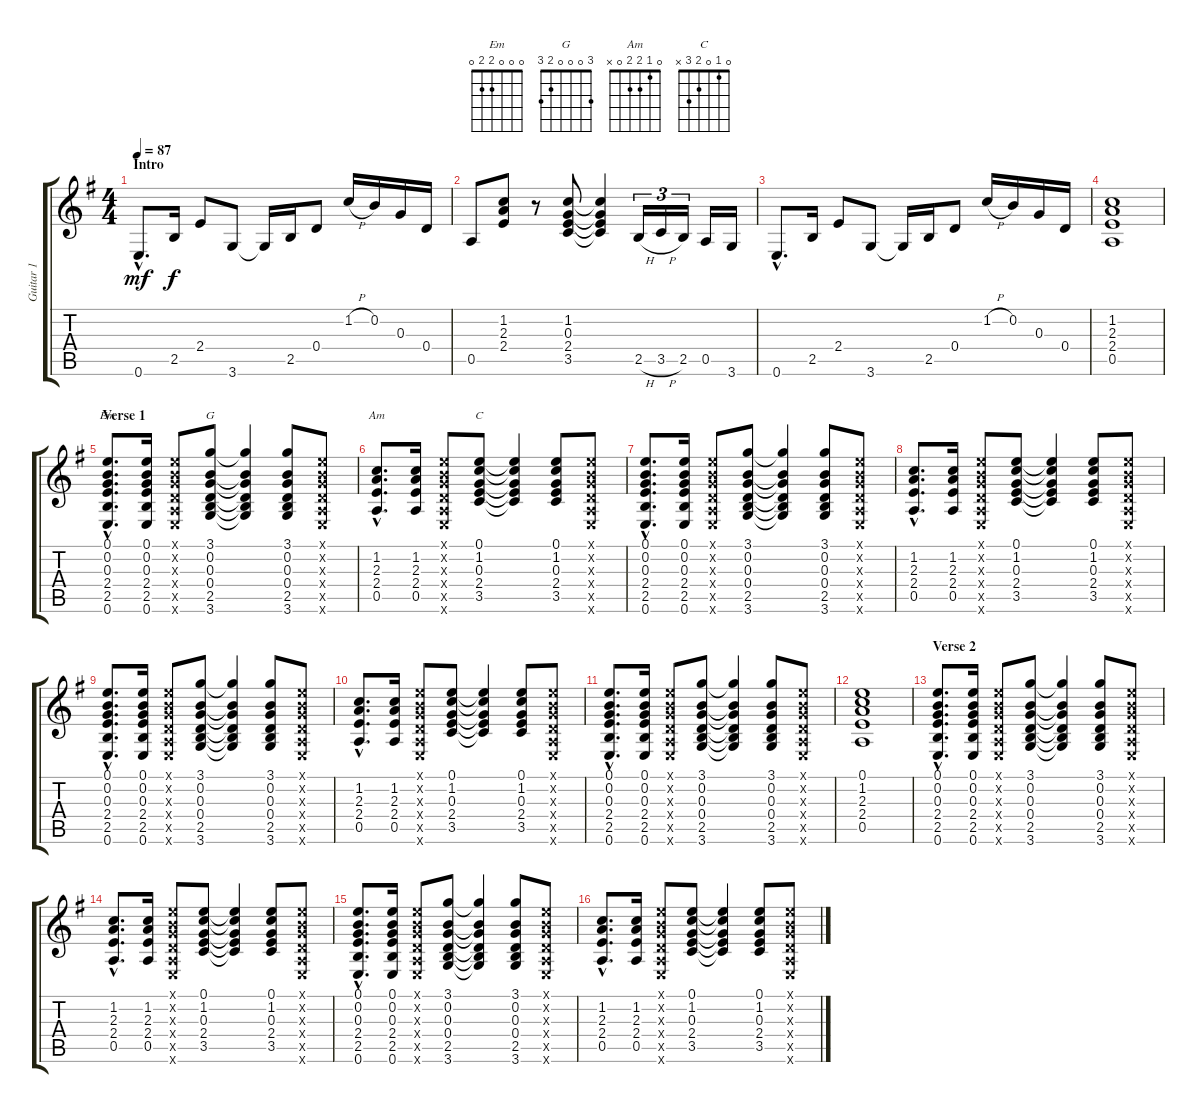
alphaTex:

\track ("Guitar 1" "Guitar 1") {instrument electricguitarclean}
\staff {score tabs}
\tuning (E4 B3 G3 D3 A2 E2) {hide}
\chord ("Em" 0 0 0 2 2 0)
\chord ("G" 3 0 0 0 2 3)
\chord ("Am" 0 1 2 2 0 x)
\chord ("C" 0 1 0 2 3 x)
\ts (4 4)
\section ("" "Intro")
\tempo 87
\clef g2
\ks g
0.6{hac}.8{d dy mf instrument electricguitarclean} 2.5.16{dy f} 2.4.8 3.6.8 3.6{t}.16 2.5.16 0.4.8 1.2{h}.16 0.2.16 0.3.16 0.4.16 |
0.5.8 (1.2 2.3 2.4).8 r.8 (1.2 0.3 2.4 3.5).8 (1.2{t} 0.3{t} 2.4{t} 3.5{t}).4 2.5{h}.16{tu (3 2)} 3.5{h}.16{tu (3 2)} 2.5.16{tu (3 2)} 0.5.16 3.6.16 |
0.6{hac}.8{d} 2.5.16 2.4.8 3.6.8 3.6{t}.16 2.5.16 0.4.8 1.2{h}.16 0.2.16 0.3.16 0.4.16 |
(1.2 2.3 2.4 0.5).1 |
\section ("" "Verse 1")
(0.1{hac} 0.2{hac} 0.3{hac} 2.4{hac} 2.5{hac} 0.6{hac}).8{d ch "Em"} (0.1 0.2 0.3 2.4 2.5 0.6).16 (0.1{x} 0.2{x} 0.3{x} 0.4{x} 0.5{x} 0.6{x}).8 (3.1 0.2 0.3 0.4 2.5 3.6).8{ch "G"} (3.1{t} 0.2{t} 0.3{t} 0.4{t} 2.5{t} 3.6{t}).4 (3.1 0.2 0.3 0.4 2.5 3.6).8 (0.1{x} 0.2{x} 0.3{x} 0.4{x} 0.5{x} 0.6{x}).8 |
(1.2{hac} 2.3{hac} 2.4{hac} 0.5{hac}).8{d ch "Am"} (1.2 2.3 2.4 0.5).16 (0.1{x} 0.2{x} 0.3{x} 0.4{x} 0.5{x} 0.6{x}).8 (0.1 1.2 0.3 2.4 3.5).8{ch "C"} (0.1{t} 1.2{t} 0.3{t} 2.4{t} 3.5{t}).4 (0.1 1.2 0.3 2.4 3.5).8 (0.1{x} 0.2{x} 0.3{x} 0.4{x} 0.5{x} 0.6{x}).8 |
(0.1{hac} 0.2{hac} 0.3{hac} 2.4{hac} 2.5{hac} 0.6{hac}).8{d} (0.1 0.2 0.3 2.4 2.5 0.6).16 (0.1{x} 0.2{x} 0.3{x} 0.4{x} 0.5{x} 0.6{x}).8 (3.1 0.2 0.3 0.4 2.5 3.6).8 (3.1{t} 0.2{t} 0.3{t} 0.4{t} 2.5{t} 3.6{t}).4 (3.1 0.2 0.3 0.4 2.5 3.6).8 (0.1{x} 0.2{x} 0.3{x} 0.4{x} 0.5{x} 0.6{x}).8 |
(1.2{hac} 2.3{hac} 2.4{hac} 0.5{hac}).8{d} (1.2 2.3 2.4 0.5).16 (0.1{x} 0.2{x} 0.3{x} 0.4{x} 0.5{x} 0.6{x}).8 (0.1 1.2 0.3 2.4 3.5).8 (0.1{t} 1.2{t} 0.3{t} 2.4{t} 3.5{t}).4 (0.1 1.2 0.3 2.4 3.5).8 (0.1{x} 0.2{x} 0.3{x} 0.4{x} 0.5{x} 0.6{x}).8 |
(0.1{hac} 0.2{hac} 0.3{hac} 2.4{hac} 2.5{hac} 0.6{hac}).8{d} (0.1 0.2 0.3 2.4 2.5 0.6).16 (0.1{x} 0.2{x} 0.3{x} 0.4{x} 0.5{x} 0.6{x}).8 (3.1 0.2 0.3 0.4 2.5 3.6).8 (3.1{t} 0.2{t} 0.3{t} 0.4{t} 2.5{t} 3.6{t}).4 (3.1 0.2 0.3 0.4 2.5 3.6).8 (0.1{x} 0.2{x} 0.3{x} 0.4{x} 0.5{x} 0.6{x}).8 |
(1.2{hac} 2.3{hac} 2.4{hac} 0.5{hac}).8{d} (1.2 2.3 2.4 0.5).16 (0.1{x} 0.2{x} 0.3{x} 0.4{x} 0.5{x} 0.6{x}).8 (0.1 1.2 0.3 2.4 3.5).8 (0.1{t} 1.2{t} 0.3{t} 2.4{t} 3.5{t}).4 (0.1 1.2 0.3 2.4 3.5).8 (0.1{x} 0.2{x} 0.3{x} 0.4{x} 0.5{x} 0.6{x}).8 |
(0.1{hac} 0.2{hac} 0.3{hac} 2.4{hac} 2.5{hac} 0.6{hac}).8{d} (0.1 0.2 0.3 2.4 2.5 0.6).16 (0.1{x} 0.2{x} 0.3{x} 0.4{x} 0.5{x} 0.6{x}).8 (3.1 0.2 0.3 0.4 2.5 3.6).8 (3.1{t} 0.2{t} 0.3{t} 0.4{t} 2.5{t} 3.6{t}).4 (3.1 0.2 0.3 0.4 2.5 3.6).8 (0.1{x} 0.2{x} 0.3{x} 0.4{x} 0.5{x} 0.6{x}).8 |
(0.1 1.2 2.3 2.4 0.5).1 |
\section ("" "Verse 2")
(0.1{hac} 0.2{hac} 0.3{hac} 2.4{hac} 2.5{hac} 0.6{hac}).8{d} (0.1 0.2 0.3 2.4 2.5 0.6).16 (0.1{x} 0.2{x} 0.3{x} 0.4{x} 0.5{x} 0.6{x}).8 (3.1 0.2 0.3 0.4 2.5 3.6).8 (3.1{t} 0.2{t} 0.3{t} 0.4{t} 2.5{t} 3.6{t}).4 (3.1 0.2 0.3 0.4 2.5 3.6).8 (0.1{x} 0.2{x} 0.3{x} 0.4{x} 0.5{x} 0.6{x}).8 |
(1.2{hac} 2.3{hac} 2.4{hac} 0.5{hac}).8{d} (1.2 2.3 2.4 0.5).16 (0.1{x} 0.2{x} 0.3{x} 0.4{x} 0.5{x} 0.6{x}).8 (0.1 1.2 0.3 2.4 3.5).8 (0.1{t} 1.2{t} 0.3{t} 2.4{t} 3.5{t}).4 (0.1 1.2 0.3 2.4 3.5).8 (0.1{x} 0.2{x} 0.3{x} 0.4{x} 0.5{x} 0.6{x}).8 |
(0.1{hac} 0.2{hac} 0.3{hac} 2.4{hac} 2.5{hac} 0.6{hac}).8{d} (0.1 0.2 0.3 2.4 2.5 0.6).16 (0.1{x} 0.2{x} 0.3{x} 0.4{x} 0.5{x} 0.6{x}).8 (3.1 0.2 0.3 0.4 2.5 3.6).8 (3.1{t} 0.2{t} 0.3{t} 0.4{t} 2.5{t} 3.6{t}).4 (3.1 0.2 0.3 0.4 2.5 3.6).8 (0.1{x} 0.2{x} 0.3{x} 0.4{x} 0.5{x} 0.6{x}).8 |
(1.2{hac} 2.3{hac} 2.4{hac} 0.5{hac}).8{d} (1.2 2.3 2.4 0.5).16 (0.1{x} 0.2{x} 0.3{x} 0.4{x} 0.5{x} 0.6{x}).8 (0.1 1.2 0.3 2.4 3.5).8 (0.1{t} 1.2{t} 0.3{t} 2.4{t} 3.5{t}).4 (0.1 1.2 0.3 2.4 3.5).8 (0.1{x} 0.2{x} 0.3{x} 0.4{x} 0.5{x} 0.6{x}).8
